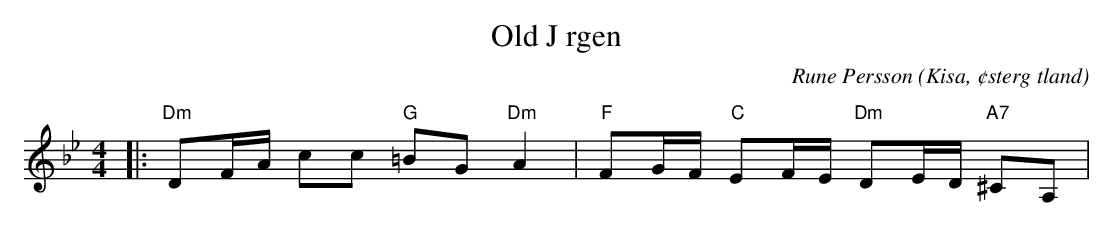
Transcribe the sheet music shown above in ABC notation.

X:1
T:Old J rgen
C:Rune Persson
O:Kisa, ¢sterg tland
Q:70
M:4/4
L:1/8
K:Gm
|:"Dm"DF/A/ cc "G"=BG"Dm"A2|"F"FG/F/ "C"EF/E/ "Dm"DE/D/ "A7"^CA,|
